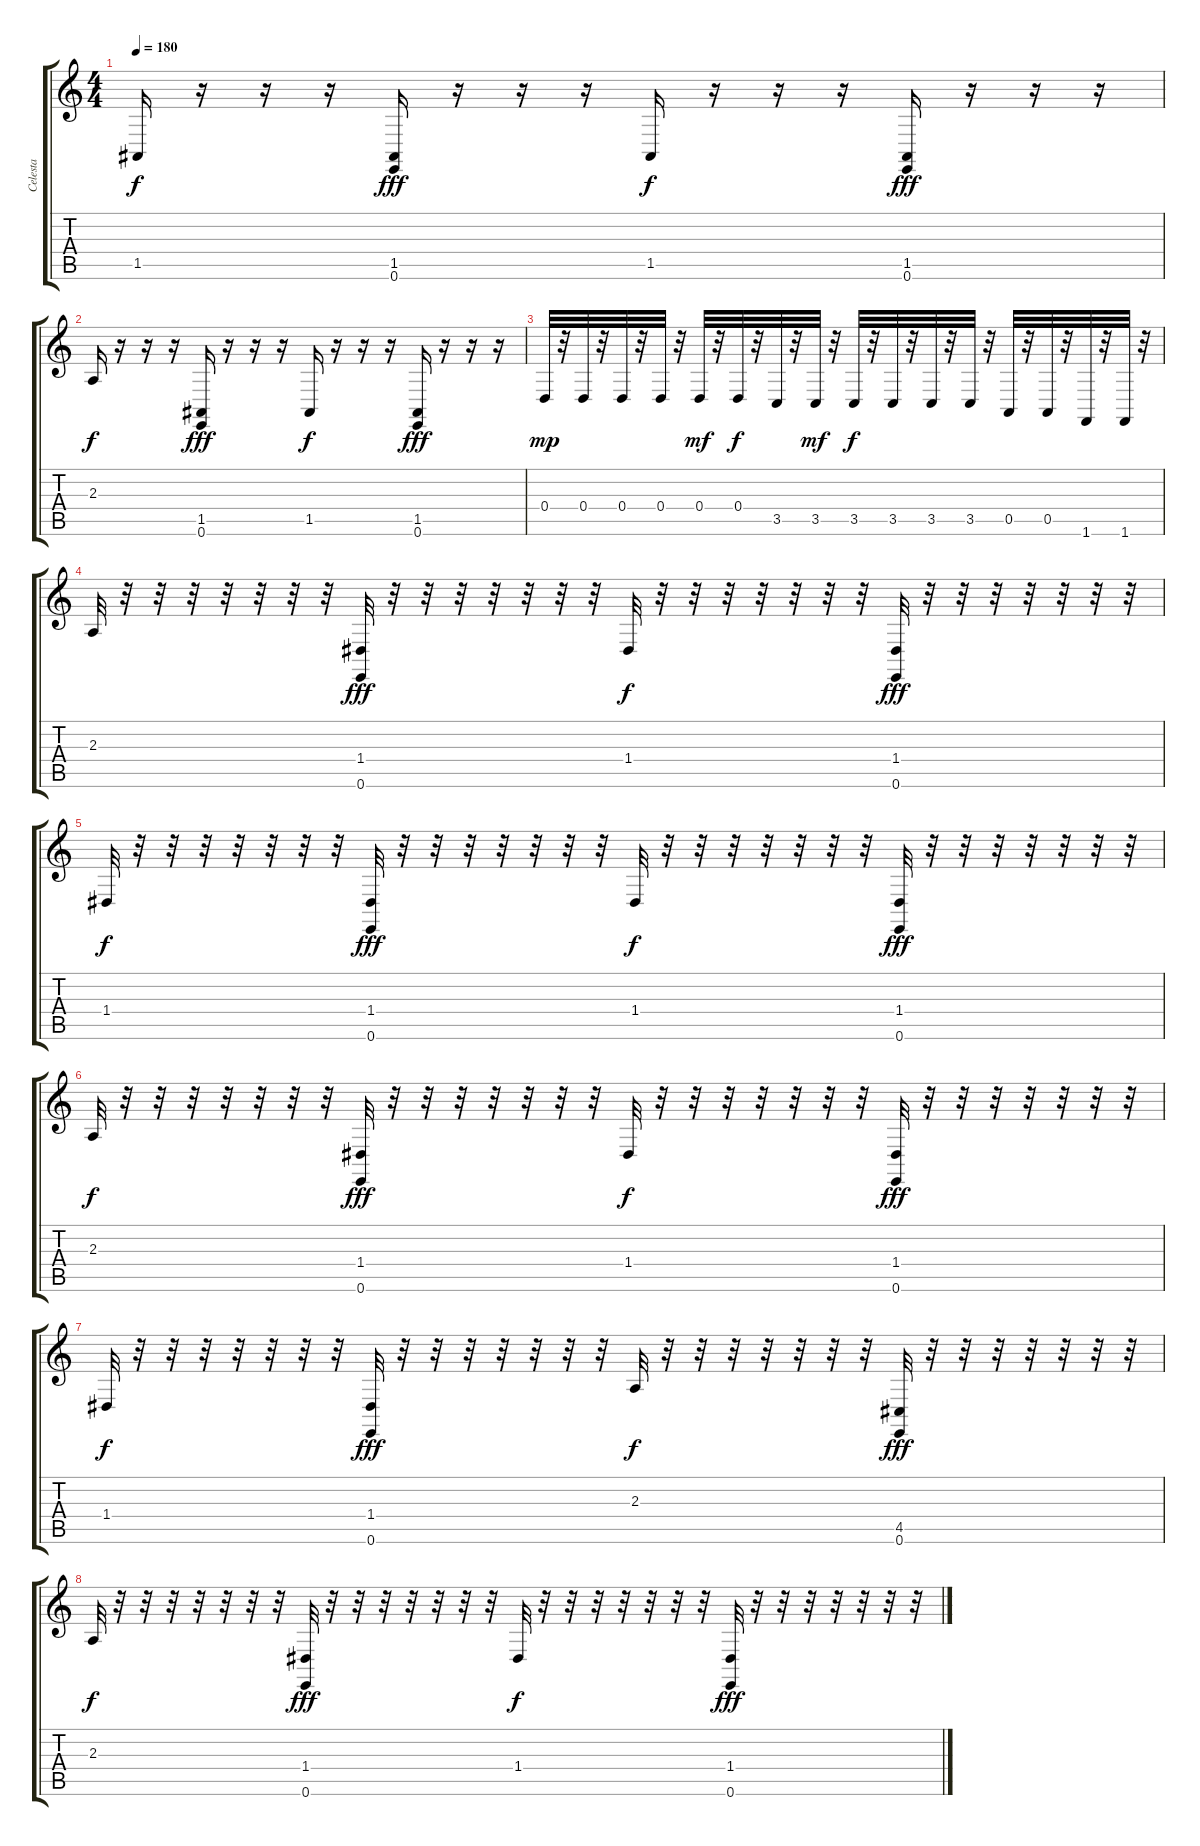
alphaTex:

\track ("Celesta" "Celesta") {instrument celesta}
\staff {score tabs}
\tuning (E4 B3 G3 D3 A2 E2) {hide}
\ts (4 4)
\tempo 180
\clef g2
\ks c
1.5.16{dy f} r.16 r.16 r.16 (1.5 0.6).16{dy fff} r.16 r.16 r.16 1.5.16{dy f} r.16 r.16 r.16 (1.5 0.6).16{dy fff} r.16 r.16 r.16 |
2.3.16{dy f} r.16 r.16 r.16 (1.5 0.6).16{dy fff} r.16 r.16 r.16 1.5.16{dy f} r.16 r.16 r.16 (1.5 0.6).16{dy fff} r.16 r.16 r.16 |
0.4.32{dy mp} r.32 0.4.32 r.32 0.4.32 r.32 0.4.32 r.32 0.4.32{dy mf} r.32 0.4.32{dy f} r.32 3.5.32 r.32 3.5.32{dy mf} r.32 3.5.32{dy f} r.32 3.5.32 r.32 3.5.32 r.32 3.5.32 r.32 0.5.32 r.32 0.5.32 r.32 1.6.32 r.32 1.6.32 r.32 |
2.3.32 r.32 r.32 r.32 r.32 r.32 r.32 r.32 (1.4 0.6).32{dy fff} r.32 r.32 r.32 r.32 r.32 r.32 r.32 1.4.32{dy f} r.32 r.32 r.32 r.32 r.32 r.32 r.32 (1.4 0.6).32{dy fff} r.32 r.32 r.32 r.32 r.32 r.32 r.32 |
1.4.32{dy f} r.32 r.32 r.32 r.32 r.32 r.32 r.32 (1.4 0.6).32{dy fff} r.32 r.32 r.32 r.32 r.32 r.32 r.32 1.4.32{dy f} r.32 r.32 r.32 r.32 r.32 r.32 r.32 (1.4 0.6).32{dy fff} r.32 r.32 r.32 r.32 r.32 r.32 r.32 |
2.3.32{dy f} r.32 r.32 r.32 r.32 r.32 r.32 r.32 (1.4 0.6).32{dy fff} r.32 r.32 r.32 r.32 r.32 r.32 r.32 1.4.32{dy f} r.32 r.32 r.32 r.32 r.32 r.32 r.32 (1.4 0.6).32{dy fff} r.32 r.32 r.32 r.32 r.32 r.32 r.32 |
1.4.32{dy f} r.32 r.32 r.32 r.32 r.32 r.32 r.32 (1.4 0.6).32{dy fff} r.32 r.32 r.32 r.32 r.32 r.32 r.32 2.3.32{dy f} r.32 r.32 r.32 r.32 r.32 r.32 r.32 (4.5 0.6).32{dy fff} r.32 r.32 r.32 r.32 r.32 r.32 r.32 |
2.3.32{dy f} r.32 r.32 r.32 r.32 r.32 r.32 r.32 (1.4 0.6).32{dy fff} r.32 r.32 r.32 r.32 r.32 r.32 r.32 1.4.32{dy f} r.32 r.32 r.32 r.32 r.32 r.32 r.32 (1.4 0.6).32{dy fff} r.32 r.32 r.32 r.32 r.32 r.32 r.32
